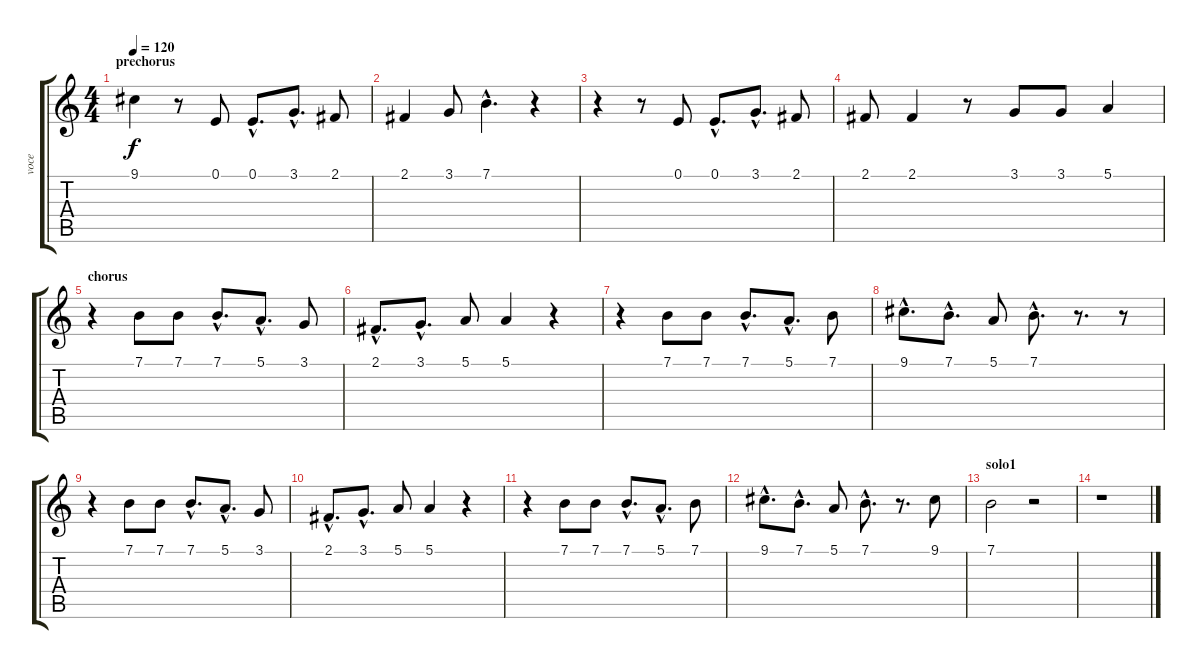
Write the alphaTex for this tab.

\track ("voce" "voce") {instrument baritonesax}
\staff {score tabs}
\tuning (E4 B3 G3 D3 A2 E2) {hide}
\ts (4 4)
\section ("" "prechorus")
\tempo 120
\clef g2
\ks c
9.1.4{dy f} r.8 0.1.8 0.1{hac}.8{d} 3.1{hac}.8{d} 2.1.8 |
2.1.4 3.1.8 7.1{hac}.4{d} r.4 |
r.4 r.8 0.1.8 0.1{hac}.8{d} 3.1{hac}.8{d} 2.1.8 |
2.1.8 2.1.4 r.8 3.1.8 3.1.8 5.1.4 |
\section ("" "chorus")
r.4 7.1.8 7.1.8 7.1{hac}.8{d} 5.1{hac}.8{d} 3.1.8 |
2.1{hac}.8{d} 3.1{hac}.8{d} 5.1.8 5.1.4 r.4 |
r.4 7.1.8 7.1.8 7.1{hac}.8{d} 5.1{hac}.8{d} 7.1.8 |
9.1{hac}.8{d} 7.1{hac}.8{d} 5.1.8 7.1{hac}.8{d} r.8{d} r.8 |
r.4 7.1.8 7.1.8 7.1{hac}.8{d} 5.1{hac}.8{d} 3.1.8 |
2.1{hac}.8{d} 3.1{hac}.8{d} 5.1.8 5.1.4 r.4 |
r.4 7.1.8 7.1.8 7.1{hac}.8{d} 5.1{hac}.8{d} 7.1.8 |
9.1{hac}.8{d} 7.1{hac}.8{d} 5.1.8 7.1{hac}.8{d} r.8{d} 9.1.8 |
\section ("" "solo1")
7.1.2 r.2 |
r.1
